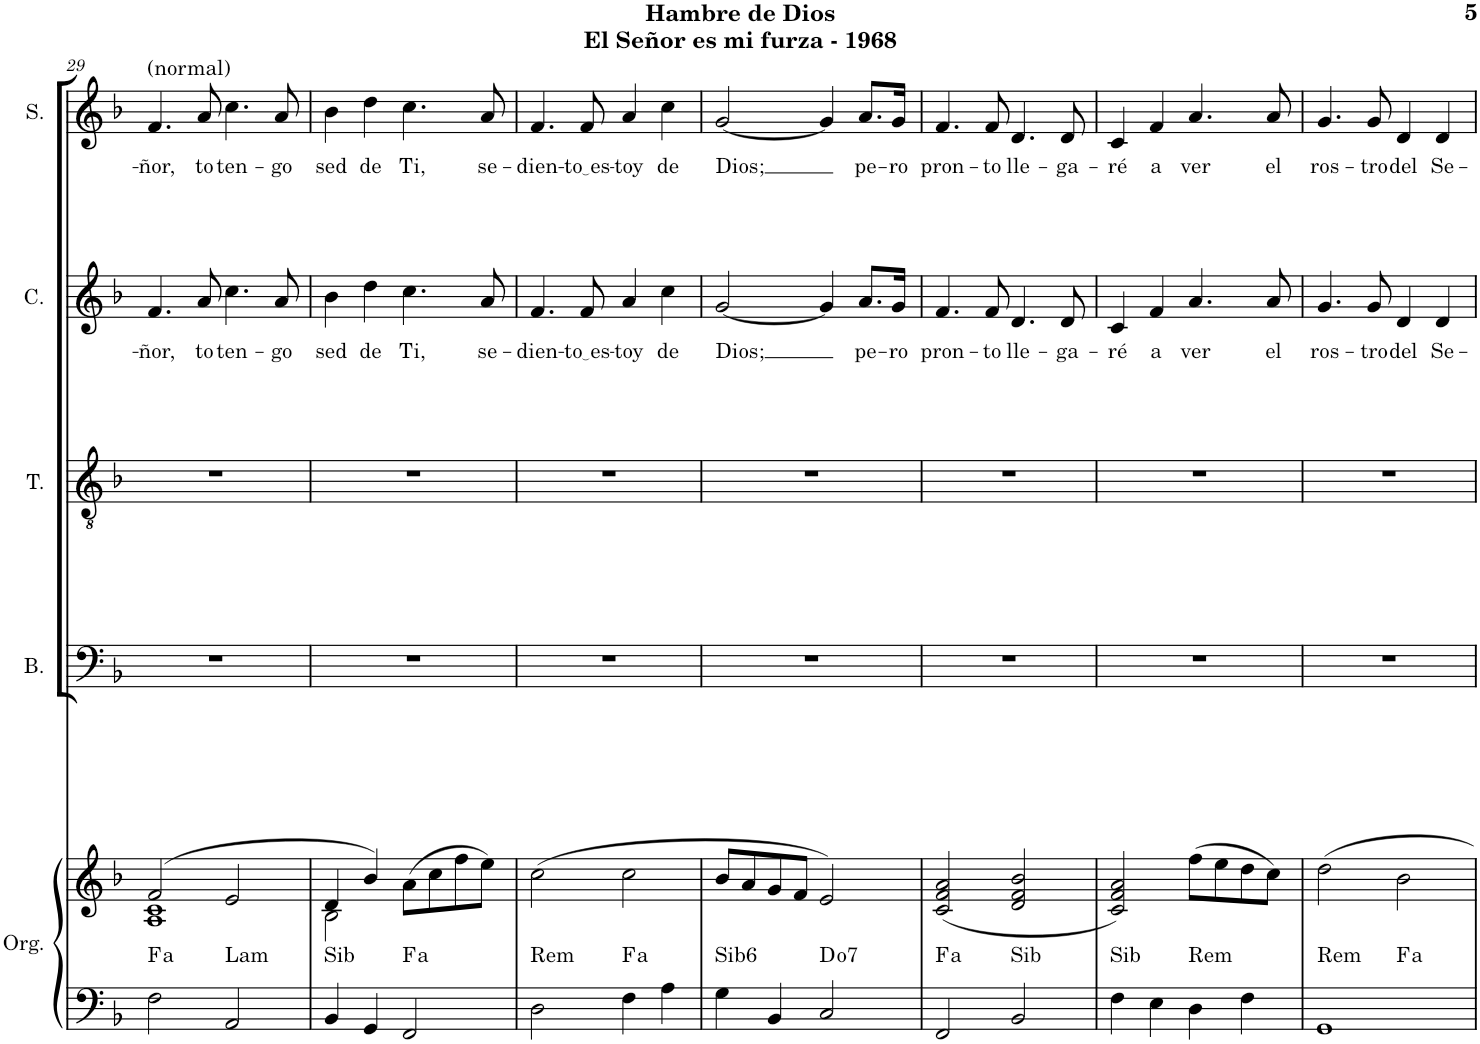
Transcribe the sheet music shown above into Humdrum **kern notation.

**kern	**kern	**harte	**kern	**kern	**kern	**text	**kern	**text
*part5	*part5	*part5	*part4	*part3	*part2	*part2	*part1	*part1
*staff6	*staff5	*	*staff4	*staff3	*staff2	*staff2	*staff1	*staff1
*I"Órgano	*	*	*I"Bajo	*I"Tenor	*I"Contralto	*	*I"Soprano	*
*	*	*	*I'B.	*I'T.	*I'C.	*	*I'S.	*
!!LO:PB:g=z
*clefF4	*clefG2	*	*clefF4	*clefGv2	*clefG2	*	*clefG2	*
*k[b-]	*k[b-]	*	*k[b-]	*k[b-]	*k[b-]	*	*k[b-]	*
*M2/2	*M2/2	*	*M2/2	*M2/2	*M2/2	*	*M2/2	*
*met(c|)	*met(c|)	*	*met(c|)	*met(c|)	*met(c|)	*	*met(c|)	*
=29	=29	=29	=29	=29	=29	=29	=29	=29
*	*^	*	*	*	*	*	*	*
!	!	!	!	!	!	!	!	!LO:TX:a:t=(normal)	!
!	!	!	!LO:H:kt=a	!	!	!	!LO:LY:b	!	!LO:LY:b
2F\	(2f/	1A 1c	.	1r	1r	4.f/	-ñor,	4.f/	-ñor,
!	!	!	!	!	!	!	!LO:LY:b	!	!LO:LY:b
.	.	.	.	.	.	8a/	to	8a/	to
!	!	!	!LO:H:kt=Lam	!	!	!	!LO:LY:b	!	!LO:LY:b
2AA/	2e/	.	N	.	.	4.cc\	ten-	4.cc\	ten-
!	!	!	!	!	!	!	!LO:LY:b	!	!LO:LY:b
.	.	.	.	.	.	8a/	-go	8a/	-go
=30	=30	=30	=30	=30	=30	=30	=30	=30	=30
!	!	!	!LO:H:kt=Sib	!	!	!	!LO:LY:b	!	!LO:LY:b
4BB-/	4d/	2B-\	N	1r	1r	4b-\	sed	4b-\	sed
!	!	!	!	!	!	!	!LO:LY:b	!	!LO:LY:b
4GG/	4b-/)	.	.	.	.	4dd\	de	4dd\	de
!	!	!	!LO:H:kt=a	!	!	!	!LO:LY:b	!	!LO:LY:b
2FF/	(8a\L	2ryy	.	.	.	4.cc\	Ti,	4.cc\	Ti,
.	8cc\	.	.	.	.	.	.	.	.
.	8ff\	.	.	.	.	.	.	.	.
!	!	!	!	!	!	!	!LO:LY:b	!	!LO:LY:b
.	8ee\J)	.	.	.	.	8a/	se-	8a/	se-
*	*v	*v	*	*	*	*	*	*	*
=31	=31	=31	=31	=31	=31	=31	=31	=31
!	!	!LO:H:kt=Rem	!	!	!	!LO:LY:b	!	!LO:LY:b
2D\	(2cc\	N	1r	1r	4.f/	-dien-	4.f/	-dien-
!	!	!	!	!	!	!LO:LY:b	!	!LO:LY:b
.	.	.	.	.	8f/	to es	8f/	to es
!	!	!LO:H:kt=a	!	!	!	!LO:LY:b	!	!LO:LY:b
4F\	2cc\	.	.	.	4a/	-toy	4a/	-toy
!	!	!	!	!	!	!LO:LY:b	!	!LO:LY:b
4A\	.	.	.	.	4cc\	de	4cc\	de
=32	=32	=32	=32	=32	=32	=32	=32	=32
!	!	!LO:H:kt=Sib6	!	!	!	!LO:LY:b	!	!LO:LY:b
4G\	8b-/L	N	1r	1r	[2g/	Dios;	[2g/	Dios;
.	8a/	.	.	.	.	.	.	.
4BB-/	8g/	.	.	.	.	.	.	.
.	8f/J	.	.	.	.	.	.	.
!	!	!LO:H:kt=7	!	!	!	!	!	!
2C/	2e/)	D:dim7	.	.	4g/]	.	4g/]	.
!	!	!	!	!	!	!LO:LY:b	!	!LO:LY:b
.	.	.	.	.	8.a/L	pe-	8.a/L	pe-
!	!	!	!	!	!	!LO:LY:b	!	!LO:LY:b
.	.	.	.	.	16g/Jk	-ro	16g/Jk	-ro
=33	=33	=33	=33	=33	=33	=33	=33	=33
!	!	!LO:H:kt=a	!	!	!	!LO:LY:b	!	!LO:LY:b
2FF/	(2c/ 2f/ 2a/	.	1r	1r	4.f/	pron-	4.f/	pron-
!	!	!	!	!	!	!LO:LY:b	!	!LO:LY:b
.	.	.	.	.	8f/	-to	8f/	-to
!	!	!LO:H:kt=Sib	!	!	!	!LO:LY:b	!	!LO:LY:b
2BB-/	2d/ 2f/ 2b-/	N	.	.	4.d/	lle-	4.d/	lle-
!	!	!	!	!	!	!LO:LY:b	!	!LO:LY:b
.	.	.	.	.	8d/	-ga-	8d/	-ga-
=34	=34	=34	=34	=34	=34	=34	=34	=34
!	!	!LO:H:kt=Sib	!	!	!	!LO:LY:b	!	!LO:LY:b
4F\	2c/ 2f/ 2a/)	N	1r	1r	4c/	-ré	4c/	-ré
!	!	!	!	!	!	!LO:LY:b	!	!LO:LY:b
4E\	.	.	.	.	4f/	a	4f/	a
!	!	!LO:H:kt=Rem	!	!	!	!LO:LY:b	!	!LO:LY:b
4D\	(8ff\L	N	.	.	4.a/	ver	4.a/	ver
.	8ee\	.	.	.	.	.	.	.
4F\	8dd\	.	.	.	.	.	.	.
!	!	!	!	!	!	!LO:LY:b	!	!LO:LY:b
.	8cc\J)	.	.	.	8a/	el	8a/	el
=35	=35	=35	=35	=35	=35	=35	=35	=35
!	!	!LO:H:kt=Rem	!	!	!	!LO:LY:b	!	!LO:LY:b
1GG	2dd\	N	1r	1r	4.g/	ros-	4.g/	ros-
!	!	!	!	!	!	!LO:LY:b	!	!LO:LY:b
.	.	.	.	.	8g/	-tro	8g/	-tro
!	!	!LO:H:kt=a	!	!	!	!LO:LY:b	!	!LO:LY:b
.	2b-\	.	.	.	4d/	del	4d/	del
!	!	!	!	!	!	!LO:LY:b	!	!LO:LY:b
.	.	.	.	.	4d/	Se-	4d/	Se-
=	=	=	=	=	=	=	=	=
*-	*-	*-	*-	*-	*-	*-	*-	*-
